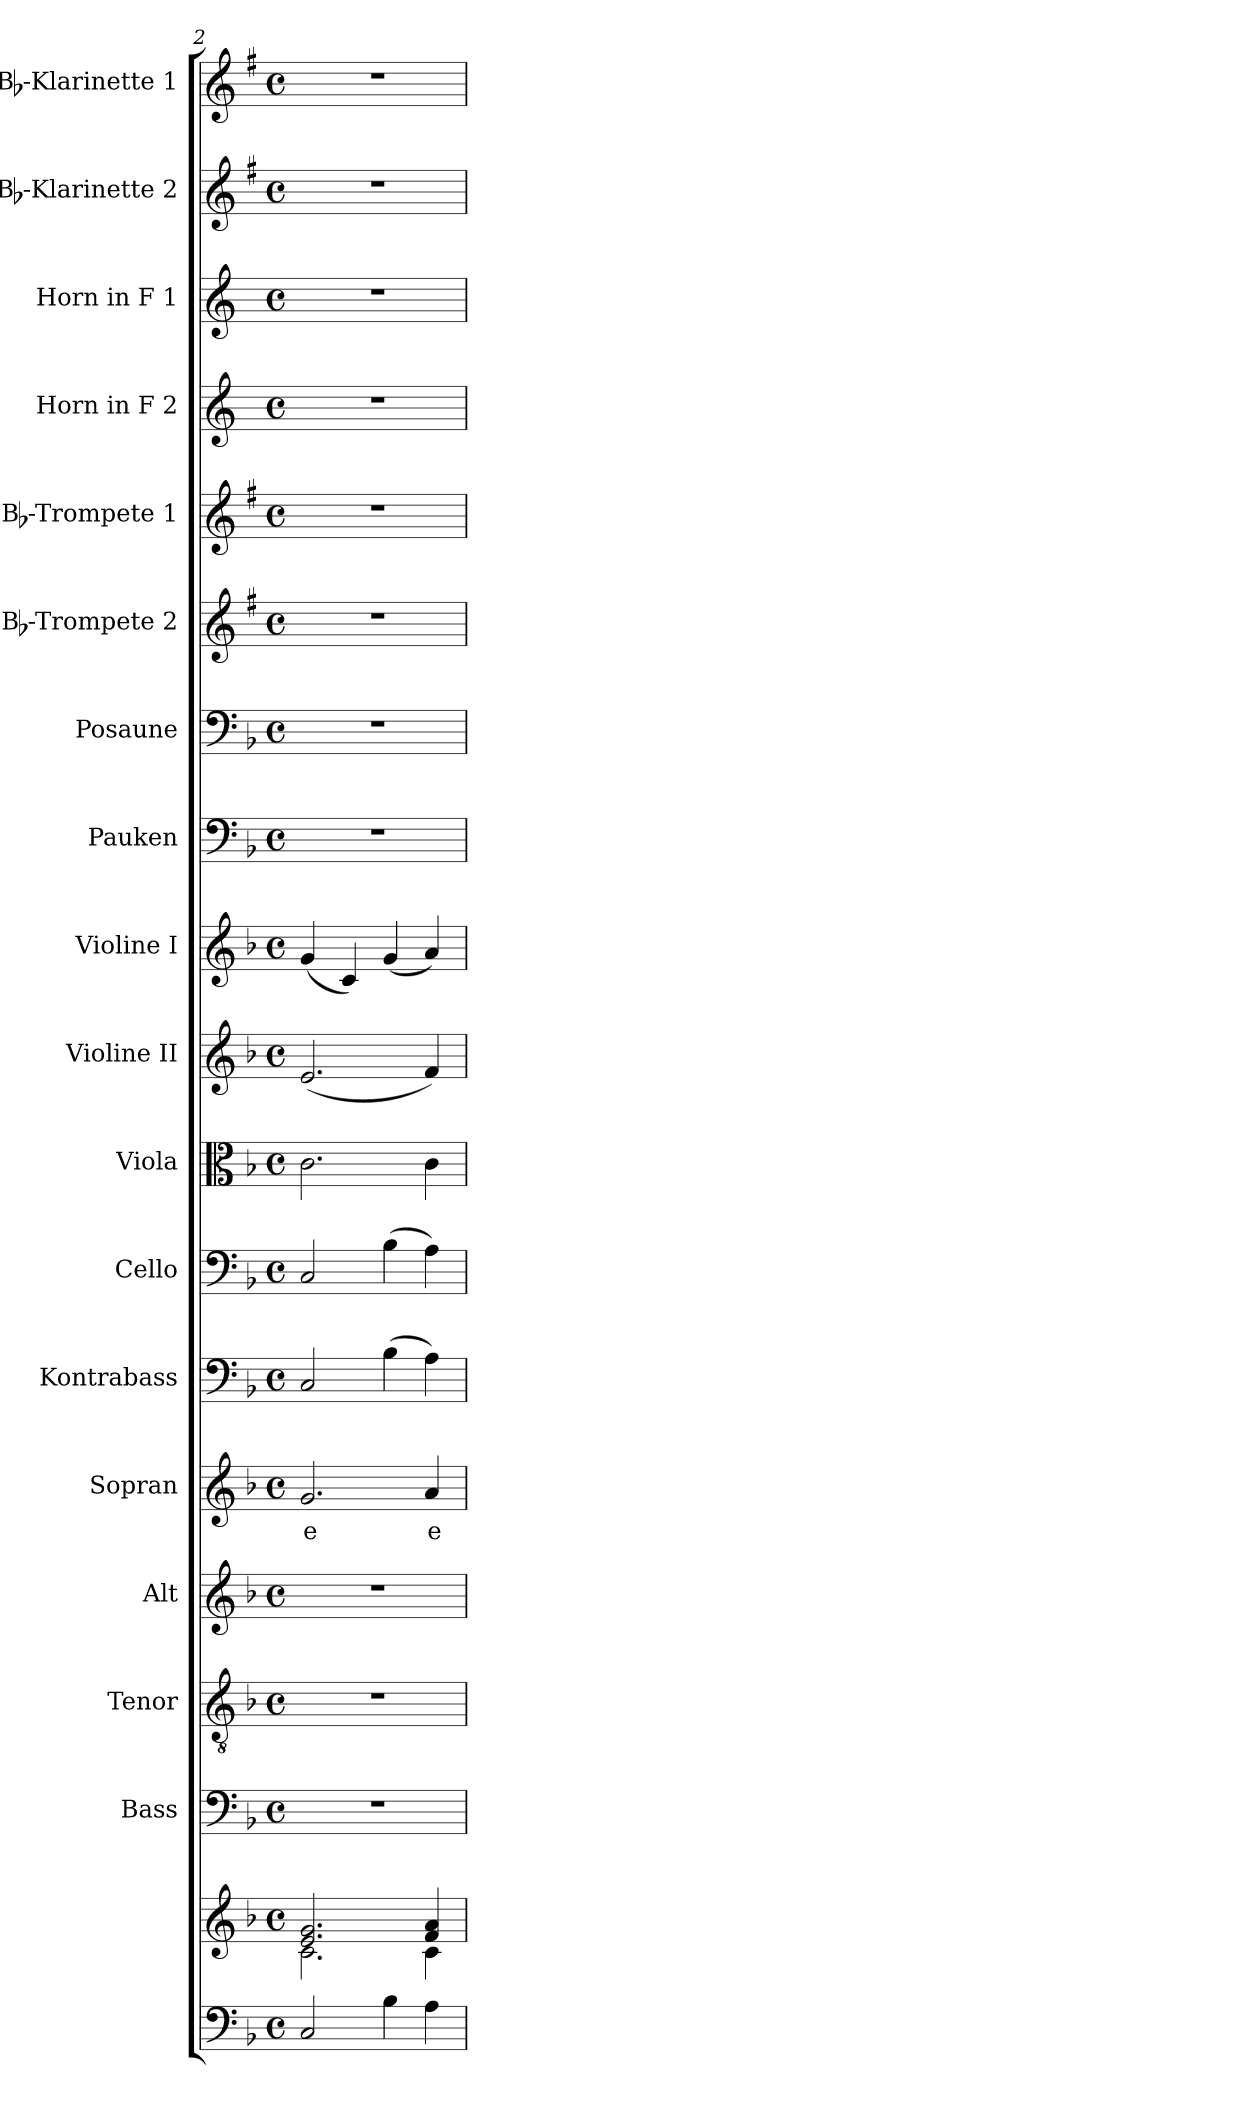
**kern	**kern	**kern	**kern	**kern	**kern	**text	**kern	**kern	**kern	**kern	**kern	**kern	**kern	**kern	**kern	**kern	**kern	**kern	**kern
*part18	*part18	*part17	*part16	*part15	*part14	*part14	*part13	*part12	*part11	*part10	*part9	*part8	*part7	*part6	*part5	*part4	*part3	*part2	*part1
*staff19	*staff18	*staff17	*staff16	*staff15	*staff14	*staff14	*staff13	*staff12	*staff11	*staff10	*staff9	*staff8	*staff7	*staff6	*staff5	*staff4	*staff3	*staff2	*staff1
*	*	*I"Bass	*I"Tenor	*I"Alt	*I"Sopran	*	*I"Kontrabass	*I"Cello	*I"Viola	*I"Violine II	*I"Violine I	*I"Pauken	*I"Posaune	*I"Bb-Trompete 2	*I"Bb-Trompete 1	*I"Horn in F 2	*I"Horn in F 1	*I"Bb-Klarinette 2	*I"Bb-Klarinette 1
*	*	*I'B.	*I'T.	*I'A.	*I'S.	*	*I'Kb.	*	*I'Vla.	*I'Vl. II	*I'Vl. I	*I'Pk.	*I'Pos.	*I'Bb Trp. 2	*I'Bb Trp. 1	*	*	*I'Bb Kl. 2	*I'Bb Kl. 1
*clefF4	*clefG2	*clefF4	*clefGv2	*clefG2	*clefG2	*	*clefF4	*clefF4	*clefC3	*clefG2	*clefG2	*clefF4	*clefF4	*clefG2	*clefG2	*clefG2	*clefG2	*clefG2	*clefG2
*	*	*	*	*	*	*	*ITrd7c12	*	*	*	*	*	*	*ITrd1c2	*ITrd1c2	*ITrd4c7	*ITrd4c7	*ITrd1c2	*ITrd1c2
*k[b-]	*k[b-]	*k[b-]	*k[b-]	*k[b-]	*k[b-]	*	*k[b-]	*k[b-]	*k[b-]	*k[b-]	*k[b-]	*k[b-]	*k[b-]	*k[b-]	*k[b-]	*k[b-]	*k[b-]	*k[b-]	*k[b-]
*F:	*F:	*F:	*F:	*F:	*F:	*	*F:	*F:	*F:	*F:	*F:	*F:	*F:	*F:	*F:	*F:	*F:	*F:	*F:
*M4/4	*M4/4	*M4/4	*M4/4	*M4/4	*M4/4	*	*M4/4	*M4/4	*M4/4	*M4/4	*M4/4	*M4/4	*M4/4	*M4/4	*M4/4	*M4/4	*M4/4	*M4/4	*M4/4
*met(c)	*met(c)	*met(c)	*met(c)	*met(c)	*met(c)	*	*met(c)	*met(c)	*met(c)	*met(c)	*met(c)	*met(c)	*met(c)	*met(c)	*met(c)	*met(c)	*met(c)	*met(c)	*met(c)
=2	=2	=2	=2	=2	=2	=2	=2	=2	=2	=2	=2	=2	=2	=2	=2	=2	=2	=2	=2
*	*^	*	*	*	*	*	*	*	*	*	*	*	*	*	*	*	*	*	*
!	!	!	!	!	!	!	!LO:LY:b	!	!	!	!	!	!	!	!	!	!	!	!	!
2C/	2.e/ 2.g/	2.c\	1r	1r	1r	2.g/	-e	2CC/	2C/	2.c\	(<2.e/	(<4g/	1r	1r	1r	1r	1r	1r	1r	1r
.	.	.	.	.	.	.	.	.	.	.	.	4c/)	.	.	.	.	.	.	.	.
4B-\	.	.	.	.	.	.	.	(>4BB-\	(>4B-\	.	.	(<4g/	.	.	.	.	.	.	.	.
!	!	!	!	!	!	!	!LO:LY:b	!	!	!	!	!	!	!	!	!	!	!	!	!
4A\	4f/ 4a/	4c\	.	.	.	4a/	e-	4AA\)	4A\)	4c\	4f/)	4a/)	.	.	.	.	.	.	.	.
*	*v	*v	*	*	*	*	*	*	*	*	*	*	*	*	*	*	*	*	*	*
=	=	=	=	=	=	=	=	=	=	=	=	=	=	=	=	=	=	=	=
*-	*-	*-	*-	*-	*-	*-	*-	*-	*-	*-	*-	*-	*-	*-	*-	*-	*-	*-	*-
